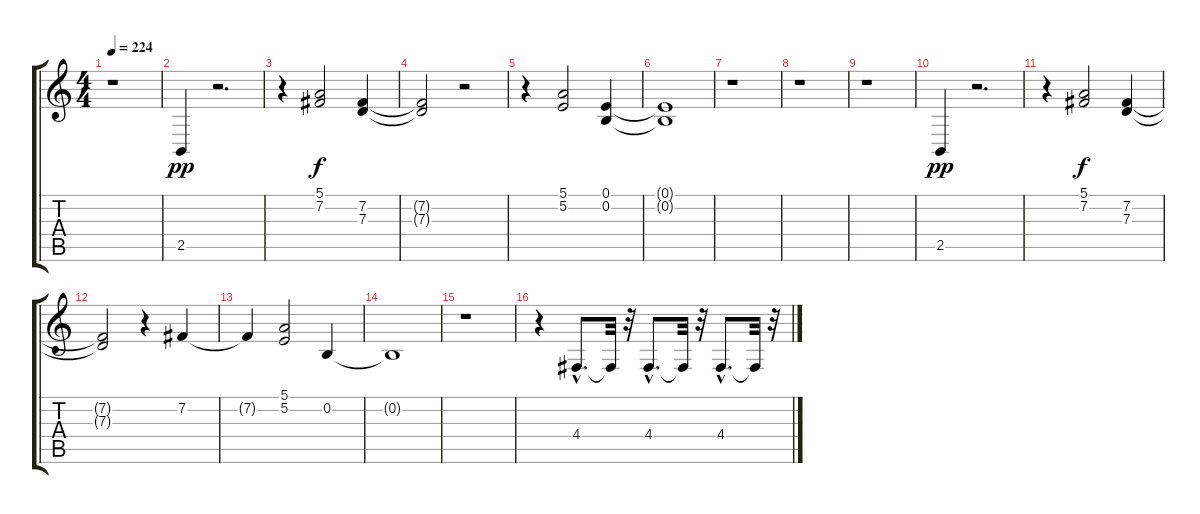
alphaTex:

\track "" {instrument altosax}
\staff {score tabs}
\tuning (E4 B3 G3 D3 A2 E2) {hide}
\ts (4 4)
\tempo 224
\clef g2
\ks c
r.1{dy f} |
2.5.4{dy pp} r.2{d} |
r.4 (5.1 7.2).2{dy f} (7.2 7.3).4 |
(7.2{t} 7.3{t}).2 r.2 |
r.4 (5.1 5.2).2 (0.1 0.2).4 |
(0.1{t} 0.2{t}).1 |
r.1 |
r.1 |
r.1 |
2.5.4{dy pp} r.2{d} |
r.4 (5.1 7.2).2{dy f} (7.2 7.3).4 |
(7.2{t} 7.3{t}).2 r.4 7.2.4 |
7.2{t}.4 (5.1 5.2).2 0.2.4 |
0.2{t}.1 |
r.1 |
r.4 4.4{hac}.8{d} 4.4{t}.32 r.32 4.4{hac}.8{d} 4.4{t}.32 r.32 4.4{hac}.8{d} 4.4{t}.32 r.32
